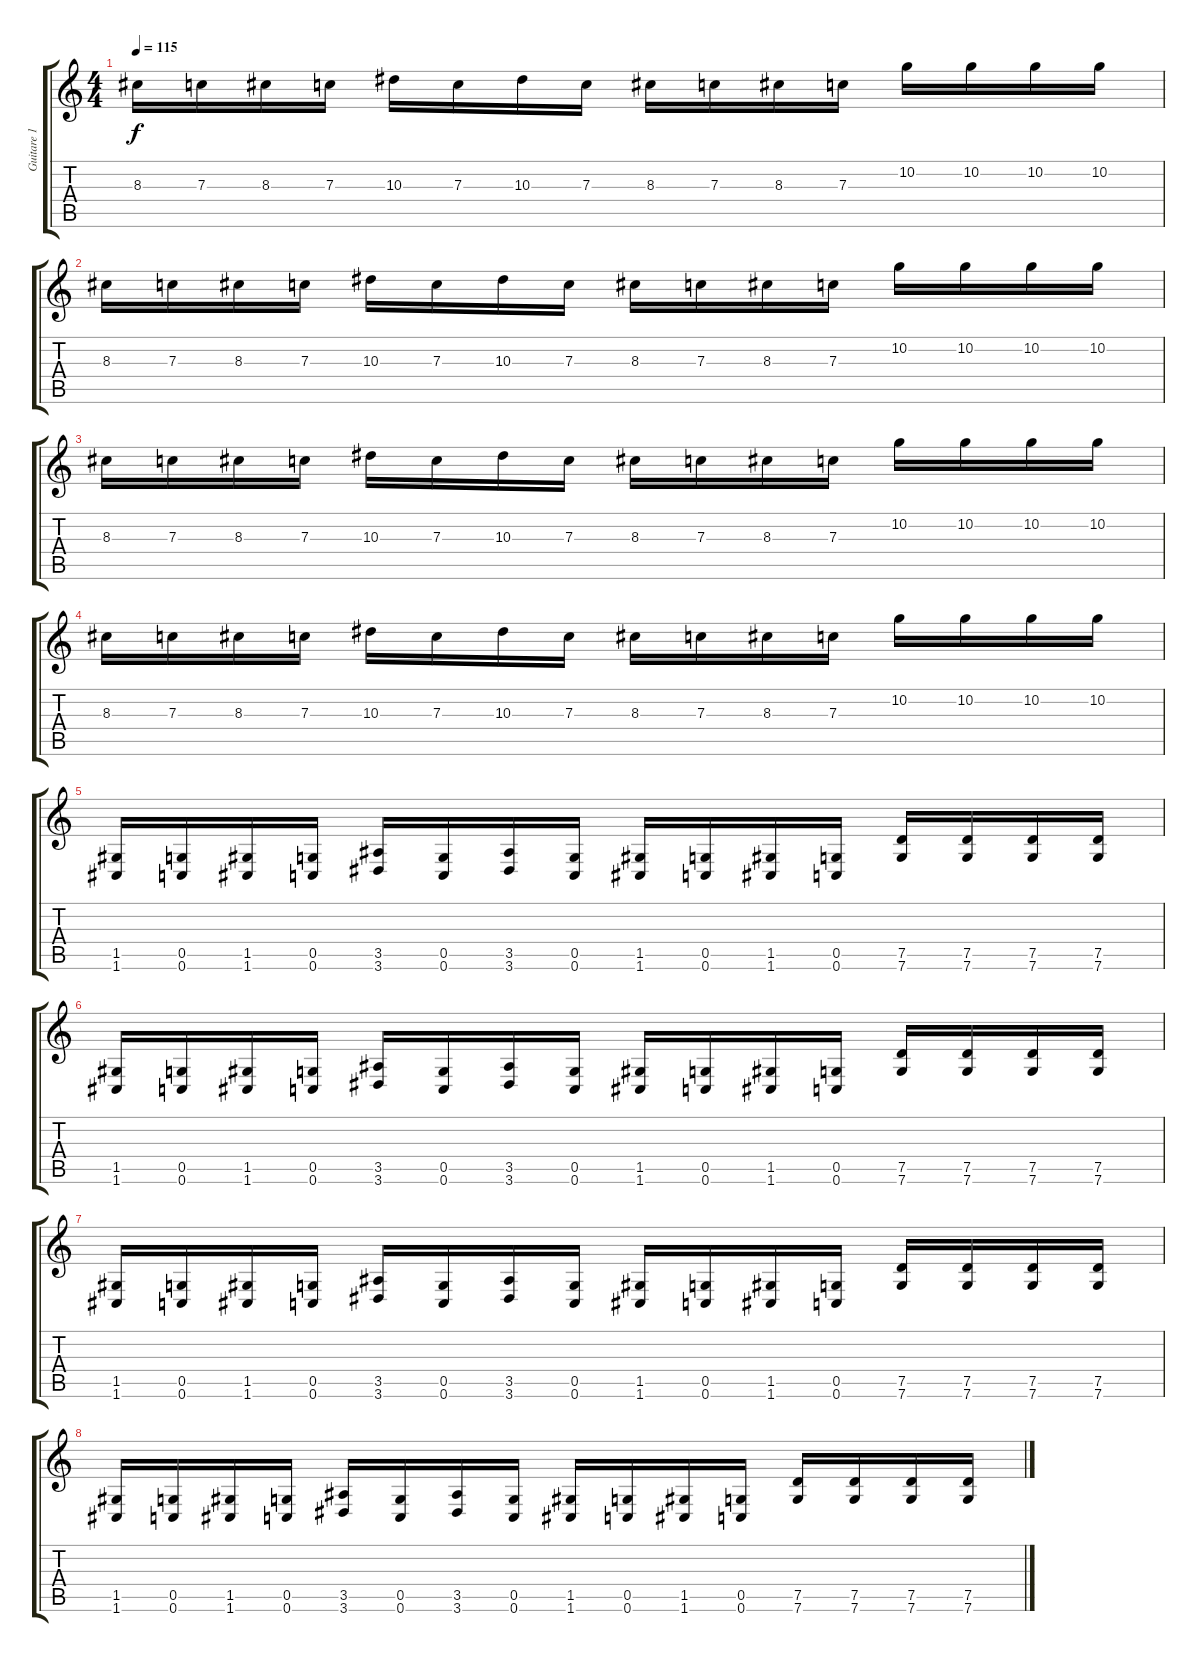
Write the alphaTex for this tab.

\track ("Guitare 1" "Guitare 1") {instrument distortionguitar}
\staff {score tabs}
\tuning (D4 A3 F3 C3 G2 C2) {hide}
\ts (4 4)
\tempo 115
\clef g2
\ks c
8.3.16{dy f} 7.3.16 8.3.16 7.3.16 10.3.16 7.3.16 10.3.16 7.3.16 8.3.16 7.3.16 8.3.16 7.3.16 10.2.16 10.2.16 10.2.16 10.2.16 |
8.3.16 7.3.16 8.3.16 7.3.16 10.3.16 7.3.16 10.3.16 7.3.16 8.3.16 7.3.16 8.3.16 7.3.16 10.2.16 10.2.16 10.2.16 10.2.16 |
8.3.16 7.3.16 8.3.16 7.3.16 10.3.16 7.3.16 10.3.16 7.3.16 8.3.16 7.3.16 8.3.16 7.3.16 10.2.16 10.2.16 10.2.16 10.2.16 |
8.3.16 7.3.16 8.3.16 7.3.16 10.3.16 7.3.16 10.3.16 7.3.16 8.3.16 7.3.16 8.3.16 7.3.16 10.2.16 10.2.16 10.2.16 10.2.16 |
(1.5 1.6).16 (0.5 0.6).16 (1.5 1.6).16 (0.5 0.6).16 (3.5 3.6).16 (0.5 0.6).16 (3.5 3.6).16 (0.5 0.6).16 (1.5 1.6).16 (0.5 0.6).16 (1.5 1.6).16 (0.5 0.6).16 (7.5 7.6).16 (7.5 7.6).16 (7.5 7.6).16 (7.5 7.6).16 |
(1.5 1.6).16 (0.5 0.6).16 (1.5 1.6).16 (0.5 0.6).16 (3.5 3.6).16 (0.5 0.6).16 (3.5 3.6).16 (0.5 0.6).16 (1.5 1.6).16 (0.5 0.6).16 (1.5 1.6).16 (0.5 0.6).16 (7.5 7.6).16 (7.5 7.6).16 (7.5 7.6).16 (7.5 7.6).16 |
(1.5 1.6).16 (0.5 0.6).16 (1.5 1.6).16 (0.5 0.6).16 (3.5 3.6).16 (0.5 0.6).16 (3.5 3.6).16 (0.5 0.6).16 (1.5 1.6).16 (0.5 0.6).16 (1.5 1.6).16 (0.5 0.6).16 (7.5 7.6).16 (7.5 7.6).16 (7.5 7.6).16 (7.5 7.6).16 |
(1.5 1.6).16 (0.5 0.6).16 (1.5 1.6).16 (0.5 0.6).16 (3.5 3.6).16 (0.5 0.6).16 (3.5 3.6).16 (0.5 0.6).16 (1.5 1.6).16 (0.5 0.6).16 (1.5 1.6).16 (0.5 0.6).16 (7.5 7.6).16 (7.5 7.6).16 (7.5 7.6).16 (7.5 7.6).16
